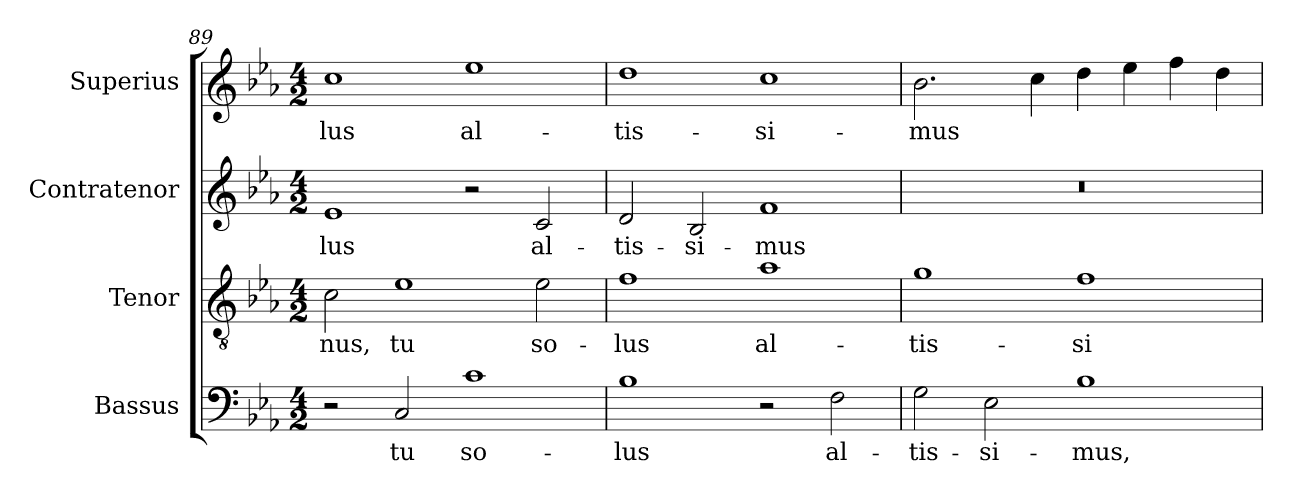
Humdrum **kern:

**kern	**text	**kern	**text	**kern	**text	**kern	**text
*part4	*part4	*part3	*part3	*part2	*part2	*part1	*part1
*staff4	*staff4	*staff3	*staff3	*staff2	*staff2	*staff1	*staff1
*I"Bassus	*	*I"Tenor	*	*I"Contratenor	*	*I"Superius	*
*I'B.	*	*I'T.	*	*	*	*	*
!!LO:LB:g=z
*clefF4	*	*clefGv2	*	*clefG2	*	*clefG2	*
*	*	*ITrd7c12	*	*ITrd7c12	*	*	*
*k[b-e-a-]	*	*k[b-e-a-]	*	*k[b-e-a-]	*	*k[b-e-a-]	*
*E-:	*	*E-:	*	*E-:	*	*E-:	*
*M4/2	*	*M4/2	*	*M4/2	*	*M4/2	*
=89	=89	=89	=89	=89	=89	=89	=89
!	!	!	!LO:LY:b:color=#000000	!	!	!	!
!	!	!	!	!	!LO:LY:b:color=#000000	!	!
!	!	!	!	!	!	!	!LO:LY:b:color=#000000
2r	.	2Ci\	-nus,	1E-i	-lus	1cci	-lus
!	!LO:LY:b:color=#000000	!	!	!	!	!	!
!	!	!	!LO:LY:b:color=#000000	!	!	!	!
2Ci/	tu	1E-i	tu	.	.	.	.
!	!LO:LY:b:color=#000000	!	!	!	!	!	!
!	!	!	!	!	!	!	!LO:LY:b:color=#000000
1ci	so-	.	.	2r	.	1ee-i	al-
!	!	!	!LO:LY:b:color=#000000	!	!	!	!
!	!	!	!	!	!LO:LY:b:color=#000000	!	!
.	.	2E-i\	so-	2Ci/	al-	.	.
=90	=90	=90	=90	=90	=90	=90	=90
!	!LO:LY:b:color=#000000	!	!	!	!	!	!
!	!	!	!LO:LY:b:color=#000000	!	!	!	!
!	!	!	!	!	!LO:LY:b:color=#000000	!	!
!	!	!	!	!	!	!	!LO:LY:b:color=#000000
1B-i	-lus	1Fi	-lus	2Di/	-tis-	1ddi	-tis-
!	!	!	!	!	!LO:LY:b:color=#000000	!	!
.	.	.	.	2BB-i/	-si-	.	.
!	!	!	!LO:LY:b:color=#000000	!	!	!	!
!	!	!	!	!	!LO:LY:b:color=#000000	!	!
!	!	!	!	!	!	!	!LO:LY:b:color=#000000
2r	.	1A-i	al-	1Fi	-mus	1cci	-si-
!	!LO:LY:b:color=#000000	!	!	!	!	!	!
2Fi\	al-	.	.	.	.	.	.
=91	=91	=91	=91	=91	=91	=91	=91
!	!LO:LY:b:color=#000000	!	!	!	!	!	!
!	!	!	!LO:LY:b:color=#000000	!LO:N:vis=1	!	!	!
!	!	!	!	!	!	!	!LO:LY:b:color=#000000
2Gi\	-tis-	1Gi	-tis-	0r	.	2.b-i\	-mus
!	!LO:LY:b:color=#000000	!	!	!	!	!	!
2E-i\	-si-	.	.	.	.	.	.
.	.	.	.	.	.	4cci\	.
!	!LO:LY:b:color=#000000	!	!	!	!	!	!
!	!	!	!LO:LY:b:color=#000000	!	!	!	!
1B-i	-mus,	1Fi	-si-	.	.	4ddi\	.
.	.	.	.	.	.	4ee-i\	.
.	.	.	.	.	.	4ffi\	.
.	.	.	.	.	.	4ddi\	.
=	=	=	=	=	=	=	=
*-	*-	*-	*-	*-	*-	*-	*-
